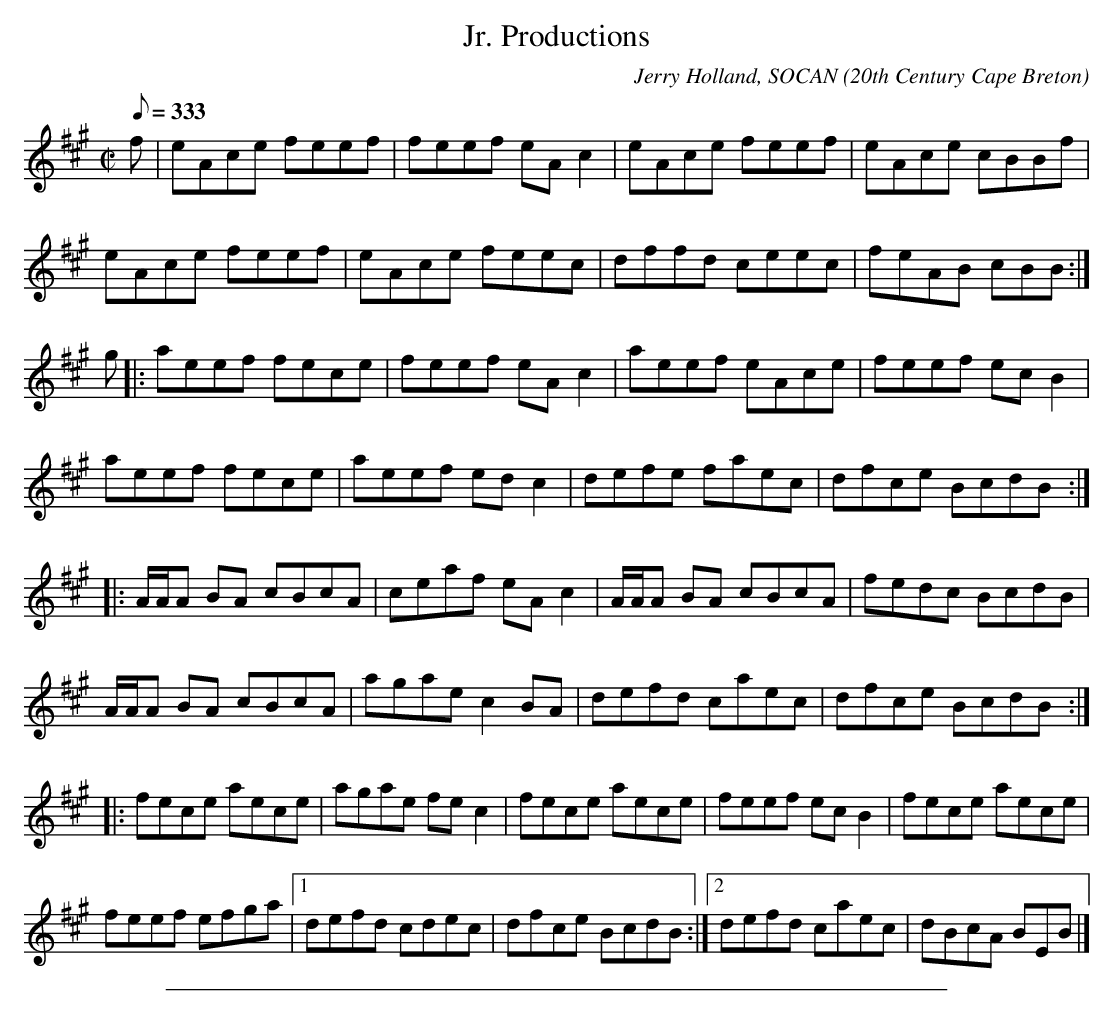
X:1
T: Jr. Productions
C:Jerry Holland, SOCAN
O:20th Century Cape Breton
L:1/8
Q:333
M:C|
K:A
f|eAce feef|feef eA c2|eAce feef|eAce cBBf|!
eAce feef|eAce feec|dffd ceec|feAB cBB:|!
g|:aeef fece|feef eA c2|aeef eAce|feef ec B2|!
aeef fece|aeef ed c2|defe faec|dfce BcdB:|!
|:A/A/A BA cBcA|ceaf eA c2|A/A/A BA cBcA|fedc BcdB|!
A/A/A BA cBcA|agae c2 BA|defd caec|dfce BcdB:|!
|:fece aece|agae fe c2|fece aece|feef ec B2|fece aece|!
feef efga|[1defd cdec|dfce BcdB:|[2defd caec|dBcA BEB|]!
